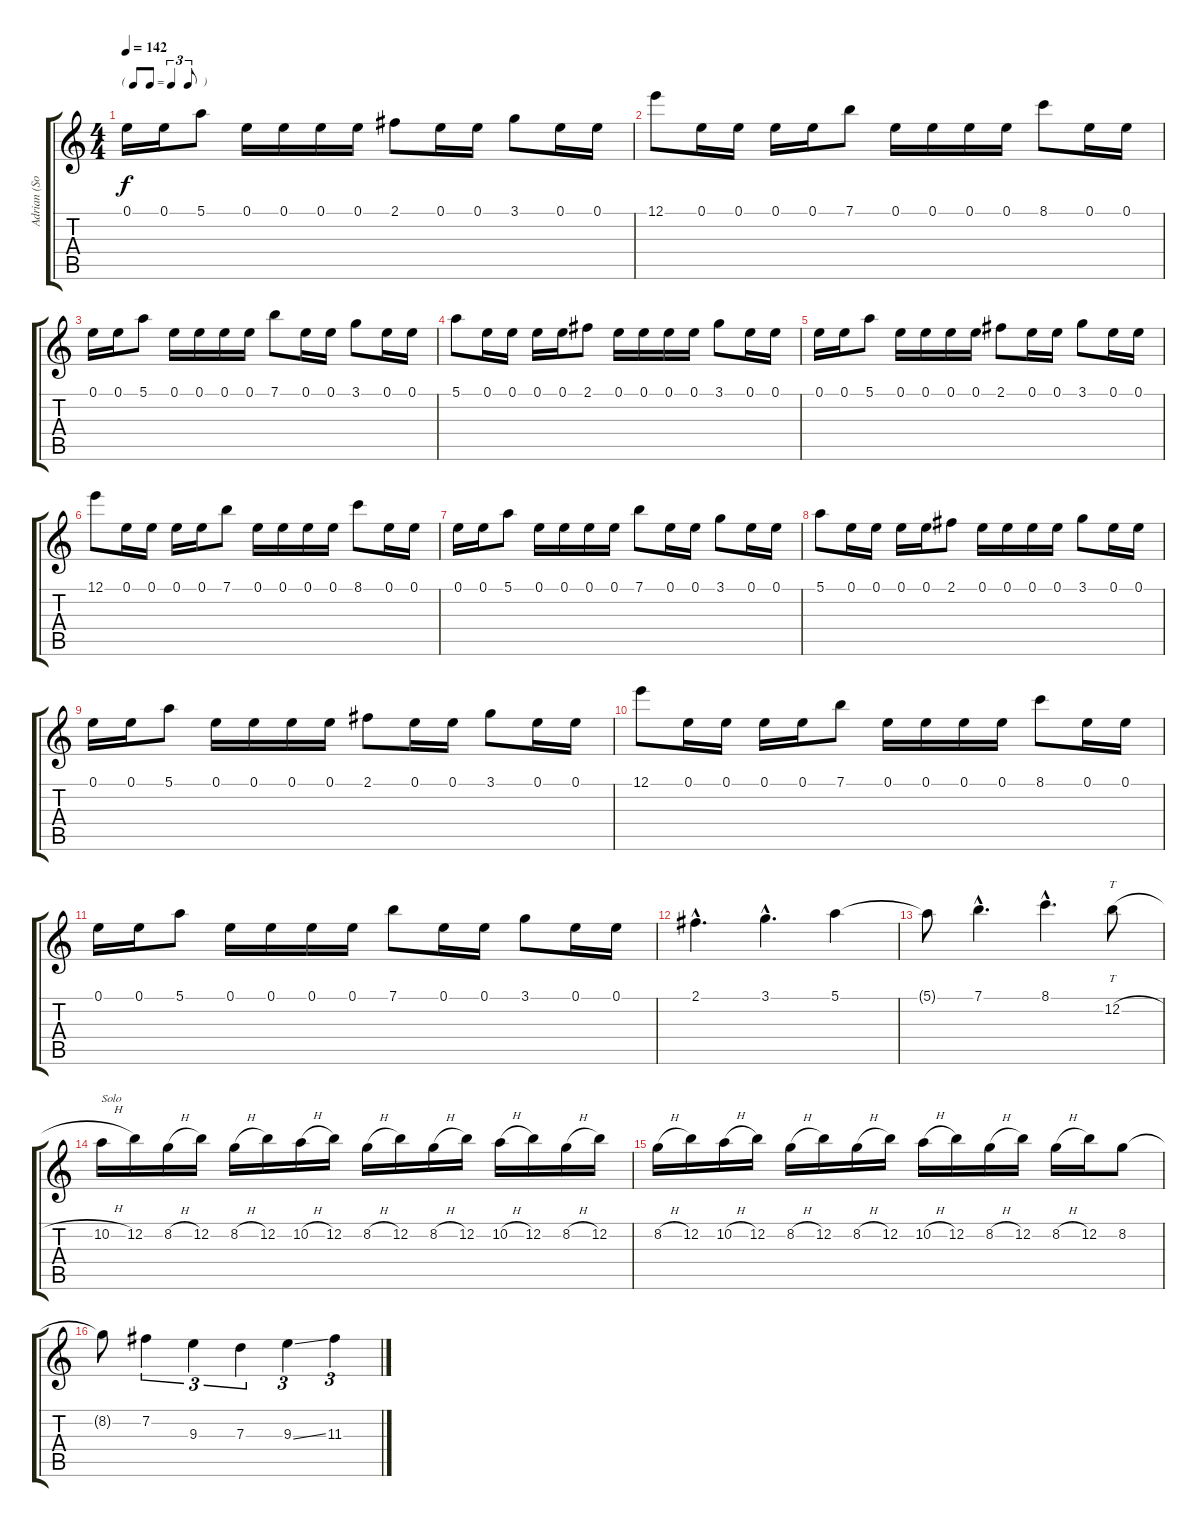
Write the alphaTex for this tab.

\track ("Adrian (Solo Guitar)" "Adrian (So") {instrument distortionguitar}
\staff {score tabs}
\tuning (E4 B3 G3 D3 A2 E2) {hide}
\ts (4 4)
\tf triplet8th
\tempo 142
\clef g2
\ks c
0.1.16{dy f} 0.1.16 5.1.8 0.1.16 0.1.16 0.1.16 0.1.16 2.1.8 0.1.16 0.1.16 3.1.8 0.1.16 0.1.16 |
12.1.8 0.1.16 0.1.16 0.1.16 0.1.16 7.1.8 0.1.16 0.1.16 0.1.16 0.1.16 8.1.8 0.1.16 0.1.16 |
0.1.16 0.1.16 5.1.8 0.1.16 0.1.16 0.1.16 0.1.16 7.1.8 0.1.16 0.1.16 3.1.8 0.1.16 0.1.16 |
5.1.8 0.1.16 0.1.16 0.1.16 0.1.16 2.1.8 0.1.16 0.1.16 0.1.16 0.1.16 3.1.8 0.1.16 0.1.16 |
0.1.16 0.1.16 5.1.8 0.1.16 0.1.16 0.1.16 0.1.16 2.1.8 0.1.16 0.1.16 3.1.8 0.1.16 0.1.16 |
12.1.8 0.1.16 0.1.16 0.1.16 0.1.16 7.1.8 0.1.16 0.1.16 0.1.16 0.1.16 8.1.8 0.1.16 0.1.16 |
0.1.16 0.1.16 5.1.8 0.1.16 0.1.16 0.1.16 0.1.16 7.1.8 0.1.16 0.1.16 3.1.8 0.1.16 0.1.16 |
5.1.8 0.1.16 0.1.16 0.1.16 0.1.16 2.1.8 0.1.16 0.1.16 0.1.16 0.1.16 3.1.8 0.1.16 0.1.16 |
0.1.16 0.1.16 5.1.8 0.1.16 0.1.16 0.1.16 0.1.16 2.1.8 0.1.16 0.1.16 3.1.8 0.1.16 0.1.16 |
12.1.8 0.1.16 0.1.16 0.1.16 0.1.16 7.1.8 0.1.16 0.1.16 0.1.16 0.1.16 8.1.8 0.1.16 0.1.16 |
0.1.16 0.1.16 5.1.8 0.1.16 0.1.16 0.1.16 0.1.16 7.1.8 0.1.16 0.1.16 3.1.8 0.1.16 0.1.16 |
2.1{hac}.4{d} 3.1{hac}.4{d} 5.1.4 |
5.1{t}.8 7.1{hac}.4{d} 8.1{hac}.4{d} 12.2{h}.8{tt} |
10.2{h}.16{txt "Solo"} 12.2.16 8.2{h}.16 12.2.16 8.2{h}.16 12.2.16 10.2{h}.16 12.2.16 8.2{h}.16 12.2.16 8.2{h}.16 12.2.16 10.2{h}.16 12.2.16 8.2{h}.16 12.2.16 |
8.2{h}.16 12.2.16 10.2{h}.16 12.2.16 8.2{h}.16 12.2.16 8.2{h}.16 12.2.16 10.2{h}.16 12.2.16 8.2{h}.16 12.2.16 8.2{h}.16 12.2.16 8.2.8 |
8.2{t}.8 7.2.4{tu (3 2)} 9.3.4{tu (3 2)} 7.3.4{tu (3 2)} 9.3{ss}.4{tu (3 2)} 11.3.4{tu (3 2)}
